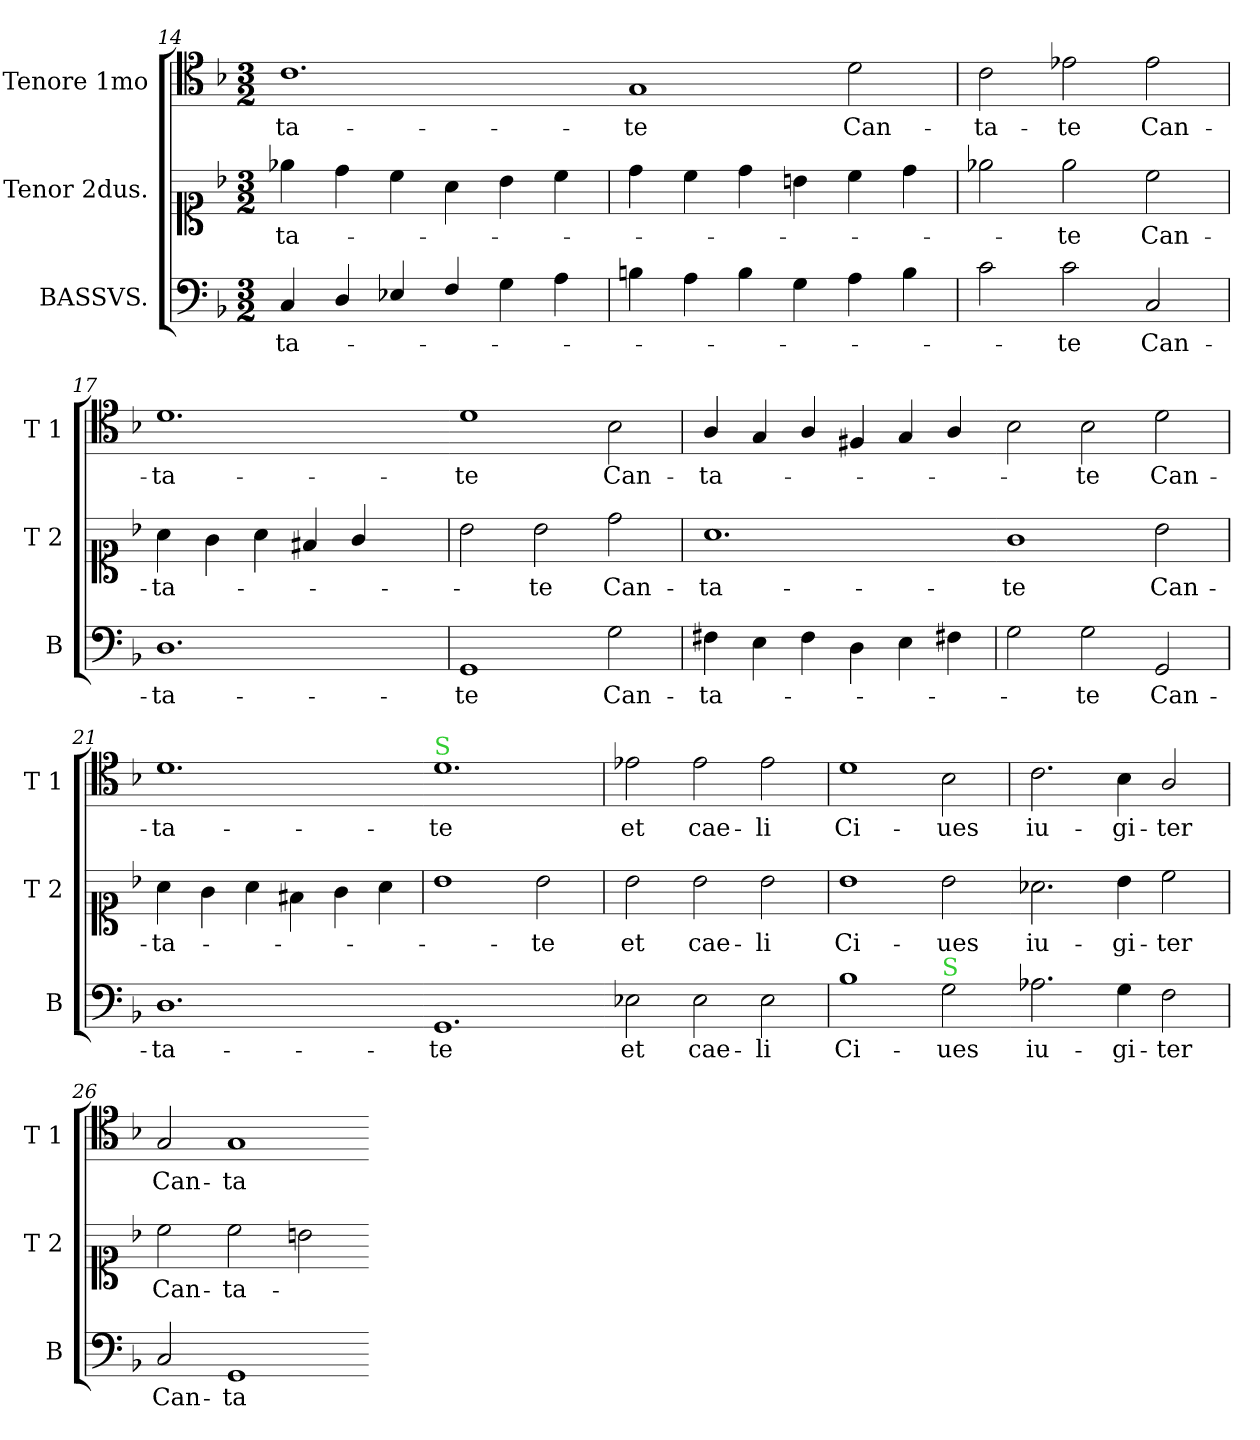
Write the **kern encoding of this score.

**kern	**text	**kern	**text	**kern	**text
*part3	*part3	*part2	*part2	*part1	*part1
*staff3	*staff3	*staff2	*staff2	*staff1	*staff1
*I"BASSVS.	*	*I"Tenor 2dus.	*	*I"Tenore 1mo	*
*I'B	*	*I'T 2	*	*I'T 1	*
*clefF4	*	*clefC1	*	*clefC4	*
*	*	*ITrd8c12	*	*	*
*k[b-]	*	*k[b-]	*	*k[b-]	*
*M3/2	*	*M3/2	*	*M3/2	*
=14	=14	=14	=14	=14	=14
4C/	-ta-	4e-X\	-ta-	1.c\	-ta-
4D/	.	4d\	.	.	.
4E-X/	.	4c\	.	.	.
4F/	.	4A\	.	.	.
4G\	.	4B-\	.	.	.
4A\	.	4c\	.	.	.
=15	=15-	=15	=15-	=15-	=15-
4Bn\	.	4d\	.	1G/	-te
4A\	.	4c\	.	.	.
4B\	.	4d\	.	.	.
4G\	.	4Bn\	.	.	.
4A\	.	4c\	.	2d\	Can-
4B\	.	4d\	.	.	.
=16	=16	=16	=16	=16	=16
2c\	.	2e-X\	.	2c\	-ta-
2c\	-te	2e-\	-te	2e-X\	-te
!	!	!	!	!	!LO:LY:i
2C/	Can-	2c\	Can-	2e-\	Can-
=17	=17	=17	=17	=17	=17
!	!	!	!	!	!LO:LY:i
1.D\	-ta-	4A\	-ta-	1.d\	-ta-
.	.	4G\	.	.	.
.	.	4A\	.	.	.
.	.	4F#X/	.	.	.
.	.	4G/	.	.	.
.	.	4ryy	.	.	.
=18	=18-	=18	=18-	=18-	=18-
!	!	!	!	!	!LO:LY:i
1GG/	-te	2B-\	.	1d\	-te
.	.	2B-\	-te	.	.
2G\	Can-	2d\	Can-	2B-\	Can-
=19	=19	=19	=19	=19	=19
4F#X\	-ta-	1.A/	-ta-	4A/	-ta-
4E\	.	.	.	4G/	.
4F#\	.	.	.	4A/	.
4D\	.	.	.	4F#X/	.
4E\	.	.	.	4G/	.
4F#X\	.	.	.	4A/	.
=20	=20-	=20-	=20-	=20-	=20-
2G\	.	1G/	te	2B-\	.
2G\	-te	.	.	2B-\	-te
!	!LO:LY:i	!	!LO:LY:i	!	!
2GG/	Can-	2B-\	Can-	2d\	Can-
=21	=21	=21	=21	=21	=21
!	!LO:LY:i	!	!LO:LY:i	!	!
1.D\	-ta-	4A\	-ta-	1.d\	-ta-
.	.	4G\	.	.	.
.	.	4A\	.	.	.
.	.	4F#X\	.	.	.
.	.	4G\	.	.	.
.	.	4A\	.	.	.
=22-	=22-	=22	=22-	=22-	=22-
!	!	!	!	!LO:TX:a:color=limegreen:t=S	!
!	!LO:LY:i	!	!	!	!
1.GG/	-te	1B-/	.	1.d\	-te
!	!	!	!LO:LY:i	!	!
.	.	2B-\	-te	.	.
=23-	=23	=23	=23	=23	=23
2E-X\	et	2B-\	et	2e-X\	et
2E-\	cae-	2B-\	cae-	2e-\	cae-
2E-\	-li	2B-\	-li	2e-\	-li
=24	=24	=24	=24	=24	=24
1B-\	Ci-	1B-/	Ci-	1d\	Ci-
!LO:TX:a:color=limegreen:t=S	!	!	!	!	!
2G\	-ues	2B-\	-ues	2B-\	-ues
=25-	=25	=25-	=25	=25	=25
2.A-X\	iu-	2.A-X\	iu-	2.c\	iu-
4G\	-gi-	4B-\	-gi-	4B-\	-gi-
2F\	-ter	2c\	-ter	2A/	-ter
=26	=26	=26	=26	=26	=26
2C/	Can-	2c\	Can-	2G/	Can-
1GG/	-ta-	2c\	-ta-	1G/	-ta-
.	.	2Bn\	.	.	.
=-	=-	=-	=-	=-	=-
*-	*-	*-	*-	*-	*-
